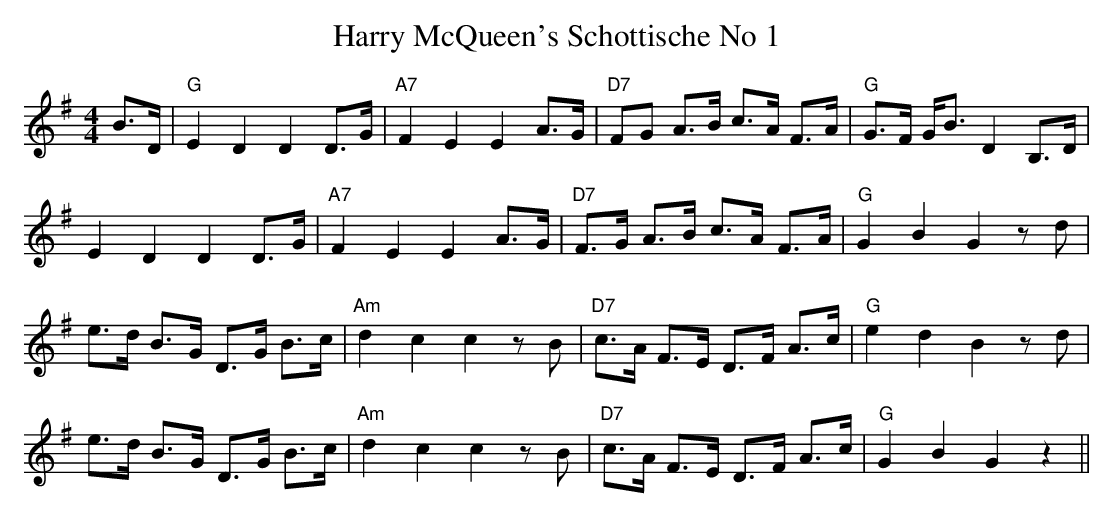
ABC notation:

X:1
T:Harry McQueen's Schottische No 1
M:4/4
L:1/8
K:G
B>D|"G"E2D2D2D>G|"A7"F2E2E2A>G|"D7"FG A>B c>A F>A|"G"G>F G<BD2B,>D|
E2D2D2D>G|"A7"F2E2E2A>G|"D7"F>G A>B c>A F>A|"G"G2B2G2zd|
e>d B>G D>G B>c|"Am"d2c2c2zB|"D7"c>A F>E D>F A>c|"G"e2d2B2zd|
e>d B>G D>G B>c|"Am"d2c2c2zB|"D7"c>A F>E D>F A>c|"G"G2B2G2z2||
